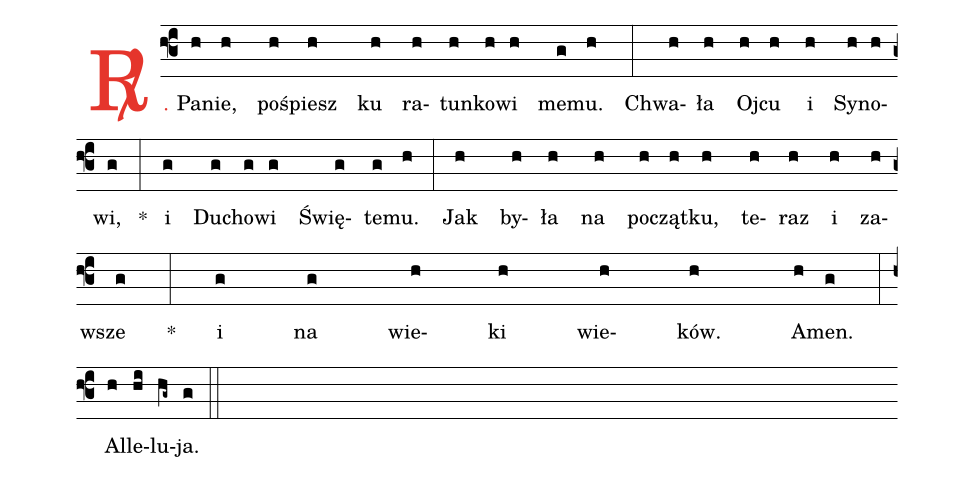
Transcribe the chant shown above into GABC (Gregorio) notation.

%%
(f3)<c><sp>R/</sp>.</c> Pa(h)nie,(h) po(h)śpiesz(h) ku(h) ra(h)tun(h)ko(h)wi(h) me(g)mu.(h) (:)
Chwa(h)ła(h) Oj(h)cu(h) i(h) Sy(h)no(h)wi,(g) *(:)
i(g) Du(g)cho(g)wi(g) Świę(g)te(g)mu.(h) (:)
Jak(h) by(h)ła(h) na(h) po(h)cząt(h)ku,(h) te(h)raz(h) i(h) za(h)wsze(g) *(:)
i(g) na(g) wie(h)ki(h) wie(h)ków.(h) A(h)men.(g) (:) (z) Al(h)le(hi)lu(hg~)ja.(g) (::) (Z)
